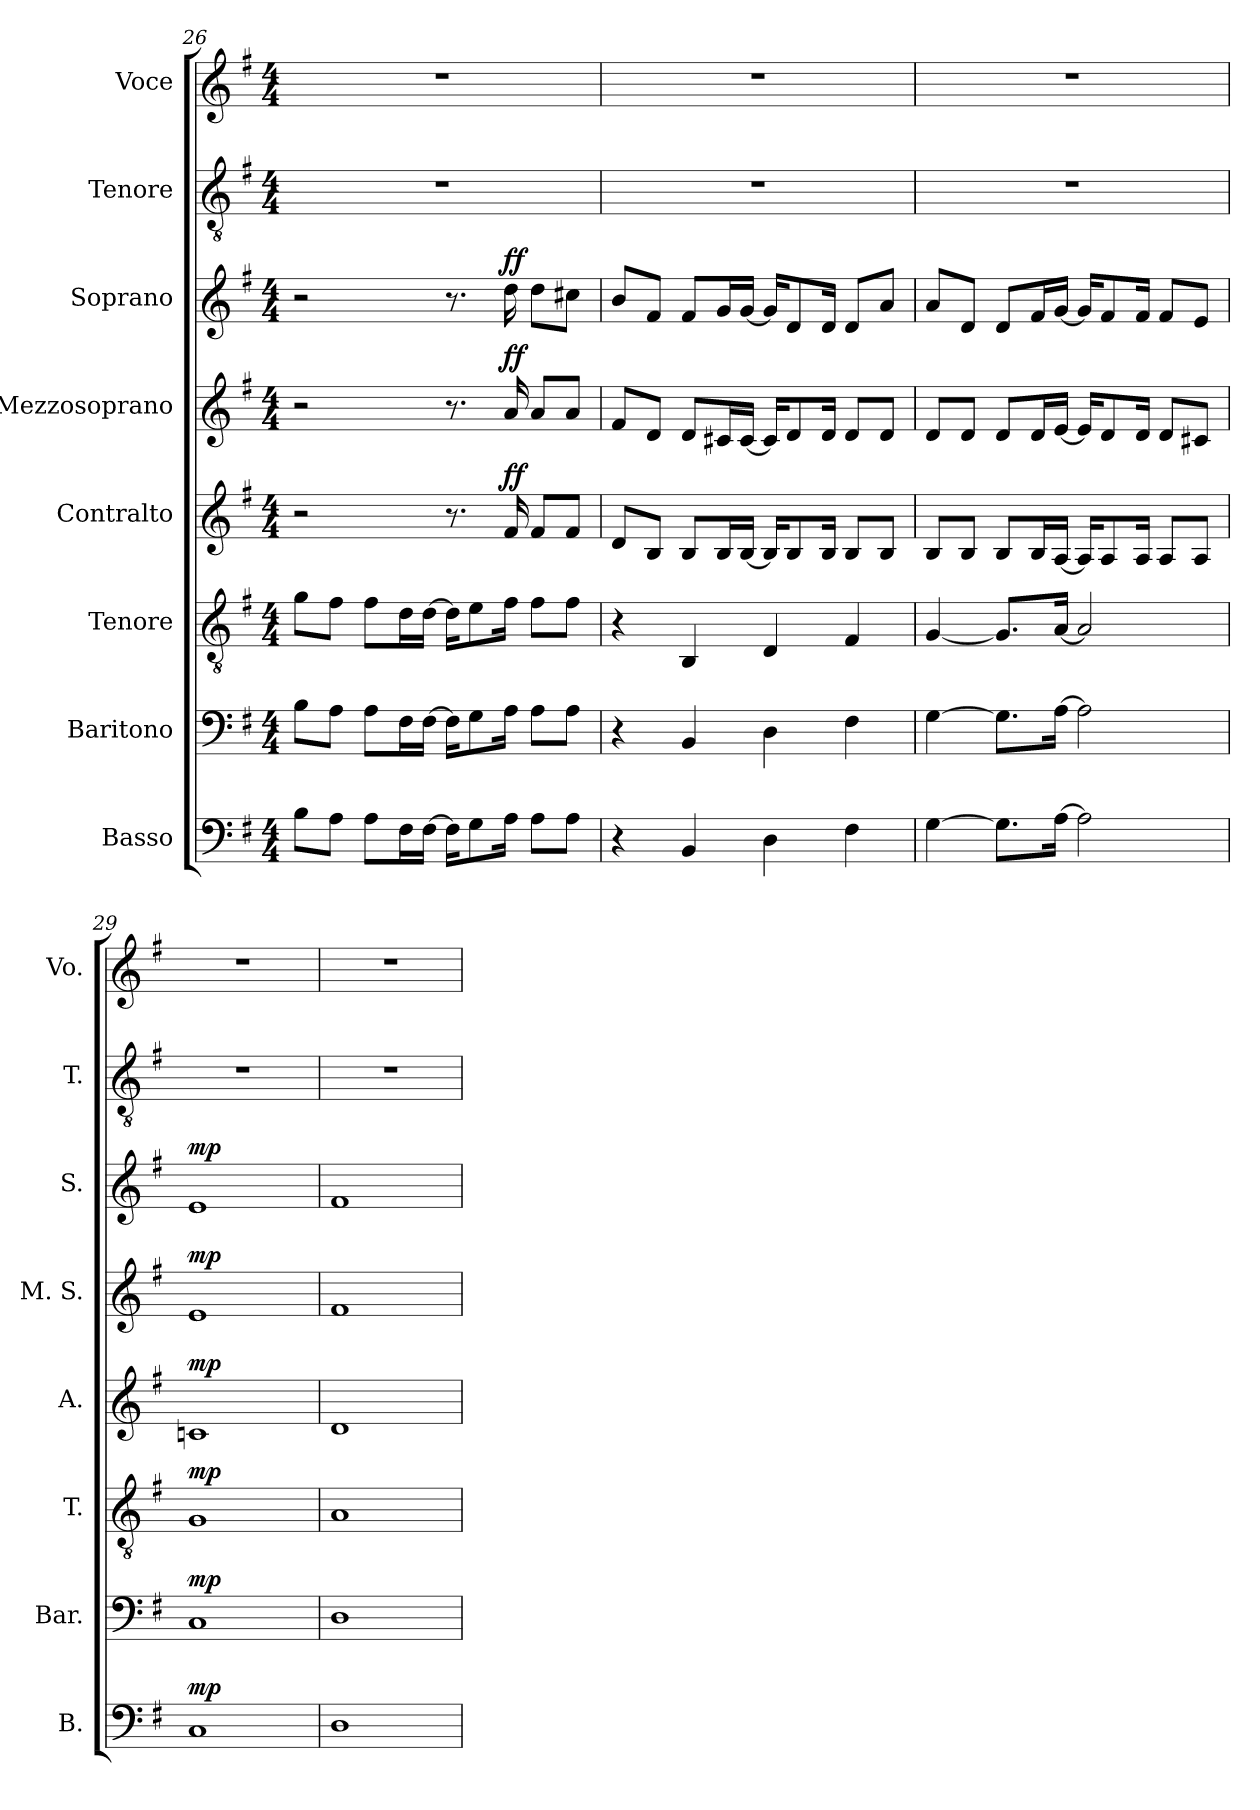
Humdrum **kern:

**kern	**dynam	**kern	**dynam	**kern	**dynam	**kern	**dynam	**kern	**dynam	**kern	**dynam	**kern	**kern
*part8	*part8	*part7	*part7	*part6	*part6	*part5	*part5	*part4	*part4	*part3	*part3	*part2	*part1
*staff8	*staff8	*staff7	*staff7	*staff6	*staff6	*staff5	*staff5	*staff4	*staff4	*staff3	*staff3	*staff2	*staff1
*I"Basso	*	*I"Baritono	*	*I"Tenore	*	*I"Contralto	*	*I"Mezzosoprano	*	*I"Soprano	*	*I"Tenore	*I"Voce
*I'B.	*	*I'Bar.	*	*I'T.	*	*I'A.	*	*I'M. S.	*	*I'S.	*	*I'T.	*I'Vo.
*clefF4	*	*clefF4	*	*clefGv2	*	*clefG2	*	*clefG2	*	*clefG2	*	*clefGv2	*clefG2
*k[f#]	*	*k[f#]	*	*k[f#]	*	*k[f#]	*	*k[f#]	*	*k[f#]	*	*k[f#]	*k[f#]
*M4/4	*	*M4/4	*	*M4/4	*	*M4/4	*	*M4/4	*	*M4/4	*	*M4/4	*M4/4
=26	=26	=26	=26	=26	=26	=26	=26	=26	=26	=26	=26	=26	=26
8B\L	.	8B\L	.	8g\L	.	2r	.	2r	.	2r	.	1r	1r
8A\J	.	8A\J	.	8f#\J	.	.	.	.	.	.	.	.	.
8A\L	.	8A\L	.	8f#\L	.	.	.	.	.	.	.	.	.
16F#\L	.	16F#\L	.	16d\L	.	.	.	.	.	.	.	.	.
[16F#\JJ	.	[16F#\JJ	.	[16d\JJ	.	.	.	.	.	.	.	.	.
16F#\KL]	.	16F#\KL]	.	16d\KL]	.	8.r	.	8.r	.	8.r	.	.	.
8G\	.	8G\	.	8e\	.	.	.	.	.	.	.	.	.
!	!	!	!	!	!	!	!LO:DY:a	!	!LO:DY:a	!	!LO:DY:a	!	!
16A\Jk	.	16A\Jk	.	16f#\Jk	.	16f#/	ff	16a/	ff	16dd\	ff	.	.
8A\L	.	8A\L	.	8f#\L	.	8f#/L	.	8a/L	.	8dd\L	.	.	.
8A\J	.	8A\J	.	8f#\J	.	8f#/J	.	8a/J	.	8cc#X\J	.	.	.
!!LO:LB:g=z
=27	=27	=27	=27	=27	=27	=27	=27	=27	=27	=27	=27	=27	=27
4r	.	4r	.	4r	.	8d/L	.	8f#/L	.	8b/L	.	1r	1r
.	.	.	.	.	.	8B/J	.	8d/J	.	8f#/J	.	.	.
4BB/	.	4BB/	.	4BB/	.	8B/L	.	8d/L	.	8f#/L	.	.	.
.	.	.	.	.	.	16B/L	.	16c#X/L	.	16g/L	.	.	.
.	.	.	.	.	.	[16B/JJ	.	[16c#/JJ	.	[16g/JJ	.	.	.
4D\	.	4D\	.	4D/	.	16B/KL]	.	16c#/KL]	.	16g/KL]	.	.	.
.	.	.	.	.	.	8B/	.	8d/	.	8d/	.	.	.
.	.	.	.	.	.	16B/Jk	.	16d/Jk	.	16d/Jk	.	.	.
4F#\	.	4F#\	.	4F#/	.	8B/L	.	8d/L	.	8d/L	.	.	.
.	.	.	.	.	.	8B/J	.	8d/J	.	8a/J	.	.	.
=28	=28	=28	=28	=28	=28	=28	=28	=28	=28	=28	=28	=28	=28
[4G\	.	[4G\	.	[4G/	.	8B/L	.	8d/L	.	8a/L	.	1r	1r
.	.	.	.	.	.	8B/J	.	8d/J	.	8d/J	.	.	.
8.G\L]	.	8.G\L]	.	8.G/L]	.	8B/L	.	8d/L	.	8d/L	.	.	.
.	.	.	.	.	.	16B/L	.	16d/L	.	16f#/L	.	.	.
[16A\Jk	.	[16A\Jk	.	[16A/Jk	.	[16A/JJ	.	[16e/JJ	.	[16g/JJ	.	.	.
2A\]	.	2A\]	.	2A/]	.	16A/KL]	.	16e/KL]	.	16g/KL]	.	.	.
.	.	.	.	.	.	8A/	.	8d/	.	8f#/	.	.	.
.	.	.	.	.	.	16A/Jk	.	16d/Jk	.	16f#/Jk	.	.	.
.	.	.	.	.	.	8A/L	.	8d/L	.	8f#/L	.	.	.
.	.	.	.	.	.	8A/J	.	8c#X/J	.	8e/J	.	.	.
=29	=29	=29	=29	=29	=29	=29	=29	=29	=29	=29	=29	=29	=29
!	!LO:DY:a	!	!LO:DY:a	!	!LO:DY:a	!	!LO:DY:a	!	!LO:DY:a	!	!LO:DY:a	!	!
1C	mp	1C	mp	1G	mp	1cn	mp	1e	mp	1e	mp	1r	1r
=30	=30	=30	=30	=30	=30	=30	=30	=30	=30	=30	=30	=30	=30
1D	.	1D	.	1A	.	1d	.	1f#	.	1f#	.	1r	1r
=	=	=	=	=	=	=	=	=	=	=	=	=	=
*-	*-	*-	*-	*-	*-	*-	*-	*-	*-	*-	*-	*-	*-
